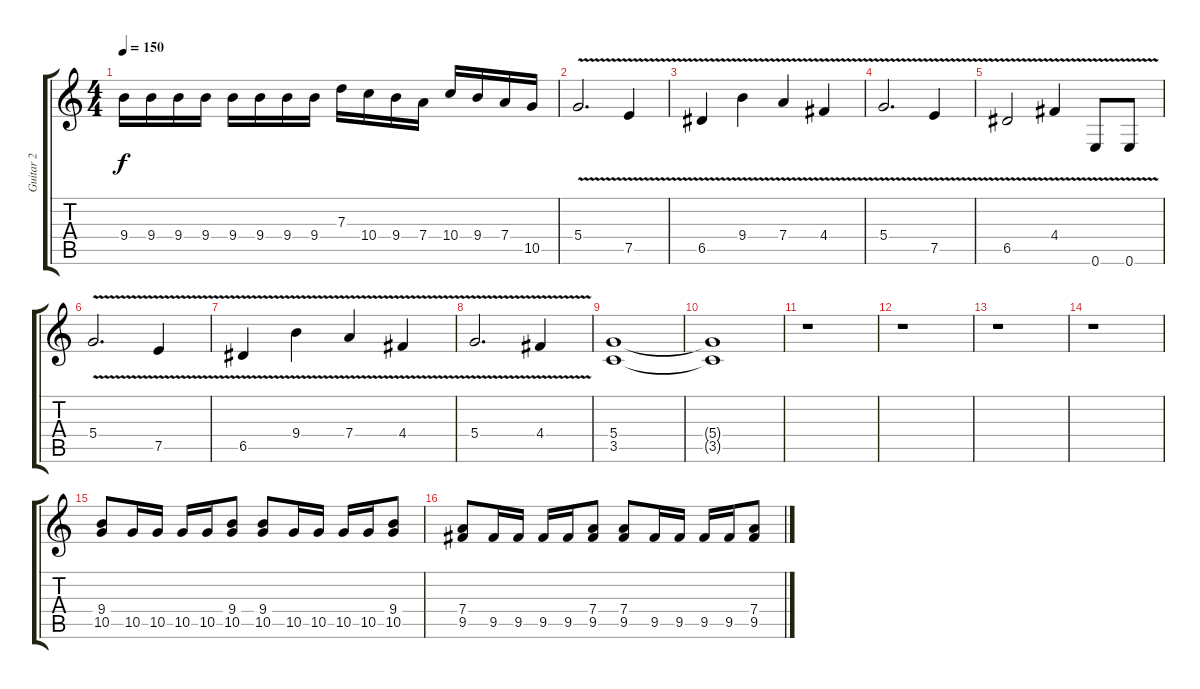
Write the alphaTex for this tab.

\track ("Guitar 2" "Guitar 2") {instrument overdrivenguitar}
\staff {score tabs}
\tuning (E4 B3 G3 D3 A2 E2) {hide}
\ts (4 4)
\tempo 150
\clef g2
\ks c
9.4.16{dy f} 9.4.16 9.4.16 9.4.16 9.4.16 9.4.16 9.4.16 9.4.16 7.3.16 10.4.16 9.4.16 7.4.16 10.4.16 9.4.16 7.4.16 10.5.16 |
5.4{v}.2{d} 7.5{v}.4 |
6.5{v}.4 9.4{v}.4 7.4{v}.4 4.4{v}.4 |
5.4{v}.2{d} 7.5{v}.4 |
6.5{v}.2 4.4{v}.4 0.6{v}.8 0.6{v}.8 |
5.4{v}.2{d} 7.5{v}.4 |
6.5{v}.4 9.4{v}.4 7.4{v}.4 4.4{v}.4 |
5.4{v}.2{d} 4.4{v}.4 |
(5.4 3.5).1 |
(5.4{t} 3.5{t}).1 |
r.1 |
r.1 |
r.1 |
r.1 |
(9.4 10.5).8 10.5.16 10.5.16 10.5.16 10.5.16 (9.4 10.5).8 (9.4 10.5).8 10.5.16 10.5.16 10.5.16 10.5.16 (9.4 10.5).8 |
(7.4 9.5).8 9.5.16 9.5.16 9.5.16 9.5.16 (7.4 9.5).8 (7.4 9.5).8 9.5.16 9.5.16 9.5.16 9.5.16 (7.4 9.5).8
